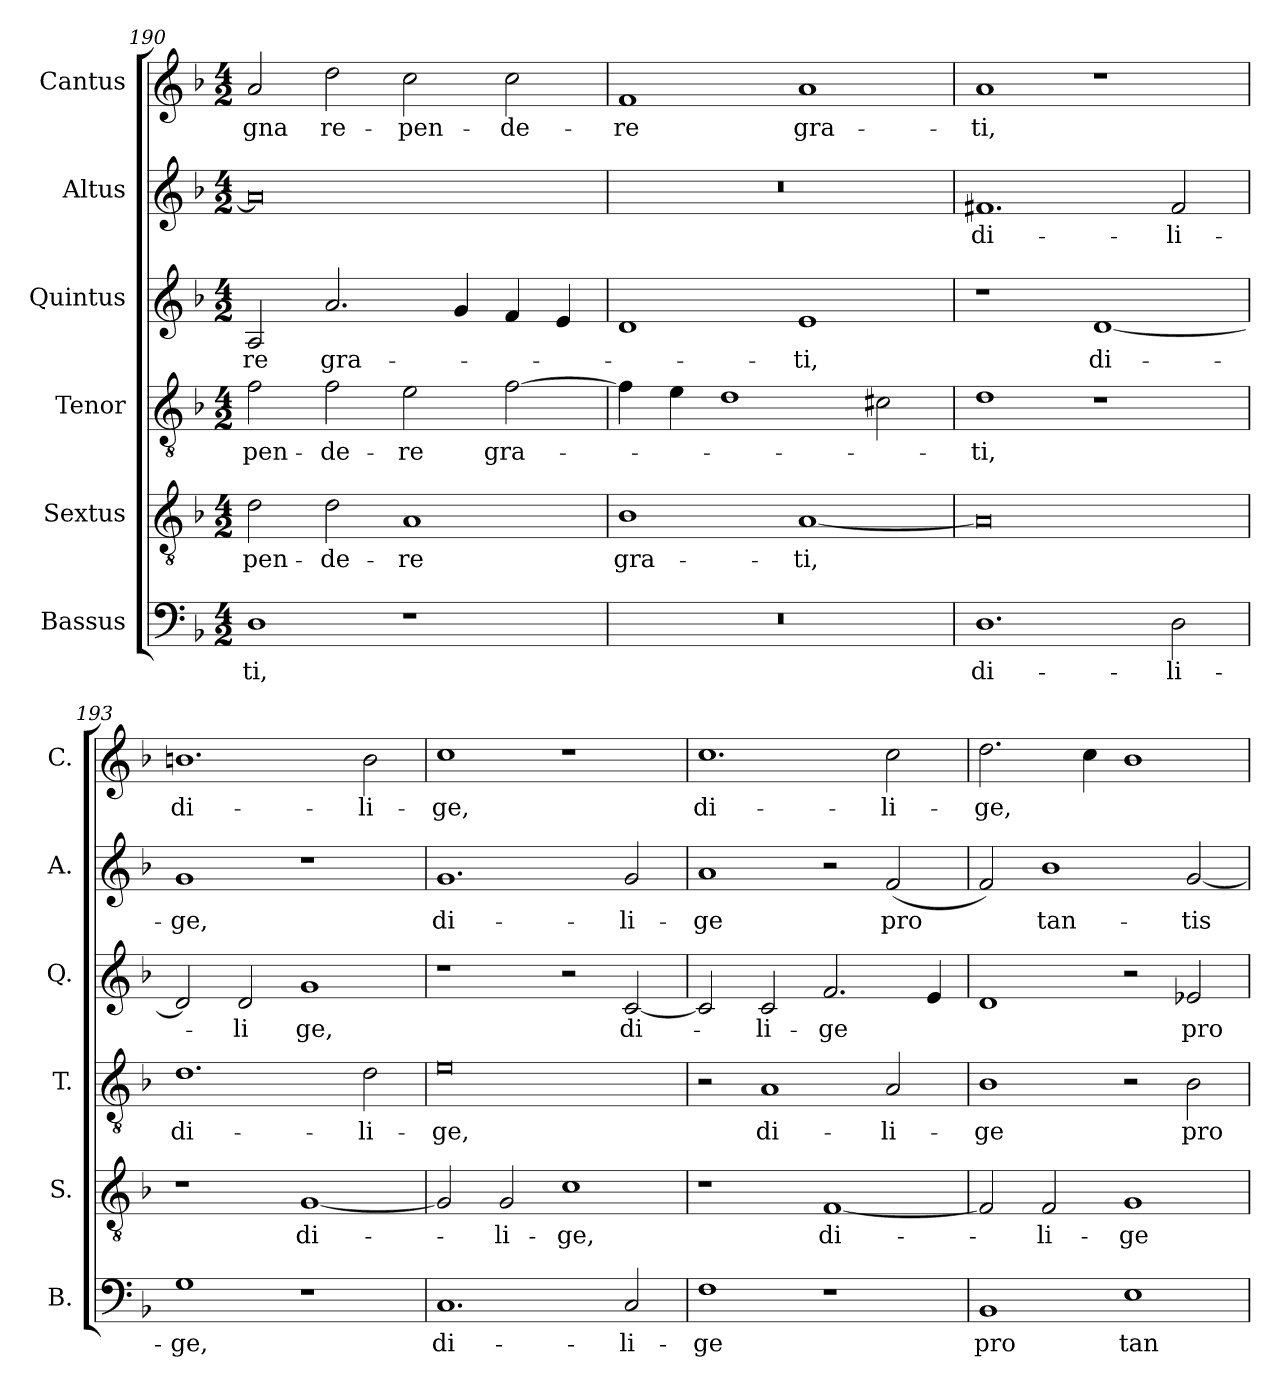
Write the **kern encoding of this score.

**kern	**text	**kern	**text	**kern	**text	**kern	**text	**kern	**text	**kern	**text
*part6	*part6	*part5	*part5	*part4	*part4	*part3	*part3	*part2	*part2	*part1	*part1
*staff6	*staff6	*staff5	*staff5	*staff4	*staff4	*staff3	*staff3	*staff2	*staff2	*staff1	*staff1
*I"Bassus	*	*I"Sextus	*	*I"Tenor	*	*I"Quintus	*	*I"Altus	*	*I"Cantus	*
*I'B.	*	*I'S.	*	*I'T.	*	*I'Q.	*	*I'A.	*	*I'C.	*
*clefF4	*	*clefGv2	*	*clefGv2	*	*clefG2	*	*clefG2	*	*clefG2	*
*k[b-]	*	*k[b-]	*	*k[b-]	*	*k[b-]	*	*k[b-]	*	*k[b-]	*
*M4/2	*	*M4/2	*	*M4/2	*	*M4/2	*	*M4/2	*	*M4/2	*
=190	=190	=190	=190	=190	=190	=190	=190	=190	=190	=190	=190
!	!LO:LY:b	!	!LO:LY:b	!	!LO:LY:b	!	!LO:LY:b	!	!	!	!LO:LY:b
1D	-ti,	2d\	-pen-	2f\	-pen-	2A/	-re	0a]	.	2a/	-gna
!	!	!	!LO:LY:b	!	!LO:LY:b	!	!LO:LY:b	!	!	!	!LO:LY:b
.	.	2d\	-de-	2f\	-de-	2.a/	gra-	.	.	2dd\	re-
!	!	!	!LO:LY:b	!	!LO:LY:b	!	!	!	!	!	!LO:LY:b
1r	.	1A	-re	2e\	-re	.	.	.	.	2cc\	-pen-
.	.	.	.	.	.	4g/	.	.	.	.	.
!	!	!	!	!	!LO:LY:b	!	!	!	!	!	!LO:LY:b
.	.	.	.	[2f\	gra-	4f/	.	.	.	2cc\	-de-
.	.	.	.	.	.	4e/	.	.	.	.	.
=191	=191	=191	=191	=191	=191	=191	=191	=191	=191	=191	=191
!	!	!	!LO:LY:b	!	!	!	!	!	!	!	!LO:LY:b
0r	.	1B-	gra-	4f\]	.	1d	.	0r	.	1f	-re
.	.	.	.	4e\	.	.	.	.	.	.	.
.	.	.	.	1d	.	.	.	.	.	.	.
!	!	!	!LO:LY:b	!	!	!	!LO:LY:b	!	!	!	!LO:LY:b
.	.	[1A	-ti,	.	.	1e	-ti,	.	.	1a	gra-
.	.	.	.	2c#X\	.	.	.	.	.	.	.
=192	=192	=192	=192	=192	=192	=192	=192	=192	=192	=192	=192
!	!LO:LY:b	!	!	!	!LO:LY:b	!	!	!	!LO:LY:b	!	!LO:LY:b
1.D	di-	0A]	.	1d	-ti,	1r	.	1.f#X	di-	1a	-ti,
!	!	!	!	!	!	!	!LO:LY:b	!	!	!	!
.	.	.	.	1r	.	[1d	di-	.	.	1r	.
!	!LO:LY:b	!	!	!	!	!	!	!	!LO:LY:b	!	!
2D\	-li-	.	.	.	.	.	.	2f#/	-li-	.	.
=193	=193	=193	=193	=193	=193	=193	=193	=193	=193	=193	=193
!	!LO:LY:b	!	!	!	!LO:LY:b	!	!	!	!LO:LY:b	!	!LO:LY:b
1G	-ge,	1r	.	1.d	di-	2d/]	.	1g	-ge,	1.bn	di-
!	!	!	!	!	!	!	!LO:LY:b	!	!	!	!
.	.	.	.	.	.	2d/	-li	.	.	.	.
!	!	!	!LO:LY:b	!	!	!	!LO:LY:b	!	!	!	!
1r	.	[1G	di-	.	.	1g	ge,	1r	.	.	.
!	!	!	!	!	!LO:LY:b	!	!	!	!	!	!LO:LY:b
.	.	.	.	2d\	-li-	.	.	.	.	2b\	-li-
=194	=194	=194	=194	=194	=194	=194	=194	=194	=194	=194	=194
!	!LO:LY:b	!	!	!	!LO:LY:b	!	!	!	!LO:LY:b	!	!LO:LY:b
1.C	di-	2G/]	.	0e	-ge,	1r	.	1.g	di-	1cc	-ge,
!	!	!	!LO:LY:b	!	!	!	!	!	!	!	!
.	.	2G/	-li-	.	.	.	.	.	.	.	.
!	!	!	!LO:LY:b	!	!	!	!	!	!	!	!
.	.	1c	-ge,	.	.	2r	.	.	.	1r	.
!	!LO:LY:b	!	!	!	!	!	!LO:LY:b	!	!LO:LY:b	!	!
2C/	-li-	.	.	.	.	[2c/	di-	2g/	-li-	.	.
=195	=195	=195	=195	=195	=195	=195	=195	=195	=195	=195	=195
!	!LO:LY:b	!	!	!	!	!	!	!	!LO:LY:b	!	!LO:LY:b
1F	-ge	1r	.	2r	.	2c/]	.	1a	-ge	1.cc	di-
!	!	!	!	!	!LO:LY:b	!	!LO:LY:b	!	!	!	!
.	.	.	.	1A	di-	2c/	-li-	.	.	.	.
!	!	!	!LO:LY:b	!	!	!	!LO:LY:b	!	!	!	!
1r	.	[1F	di-	.	.	2.f/	-ge	2r	.	.	.
!	!	!	!	!	!LO:LY:b	!	!	!	!LO:LY:b	!	!LO:LY:b
.	.	.	.	2A/	-li-	.	.	(<2f/	pro	2cc\	-li-
.	.	.	.	.	.	4e/	.	.	.	.	.
=196	=196	=196	=196	=196	=196	=196	=196	=196	=196	=196	=196
!	!LO:LY:b	!	!	!	!LO:LY:b	!	!	!	!	!	!LO:LY:b
1BB-	pro	2F/]	.	1B-	-ge	1d	.	2f/)	.	2.dd\	-ge,
!	!	!	!LO:LY:b	!	!	!	!	!	!LO:LY:b	!	!
.	.	2F/	-li-	.	.	.	.	1b-	tan-	.	.
.	.	.	.	.	.	.	.	.	.	4cc\	.
!	!LO:LY:b	!	!LO:LY:b	!	!	!	!	!	!	!	!
1E	tan-	1G	-ge	2r	.	2r	.	.	.	1b-	.
!	!	!	!	!	!LO:LY:b	!	!LO:LY:b	!	!LO:LY:b	!	!
.	.	.	.	2B-\	pro	2e-X/	pro	[2g/	-tis	.	.
=	=	=	=	=	=	=	=	=	=	=	=
*-	*-	*-	*-	*-	*-	*-	*-	*-	*-	*-	*-
